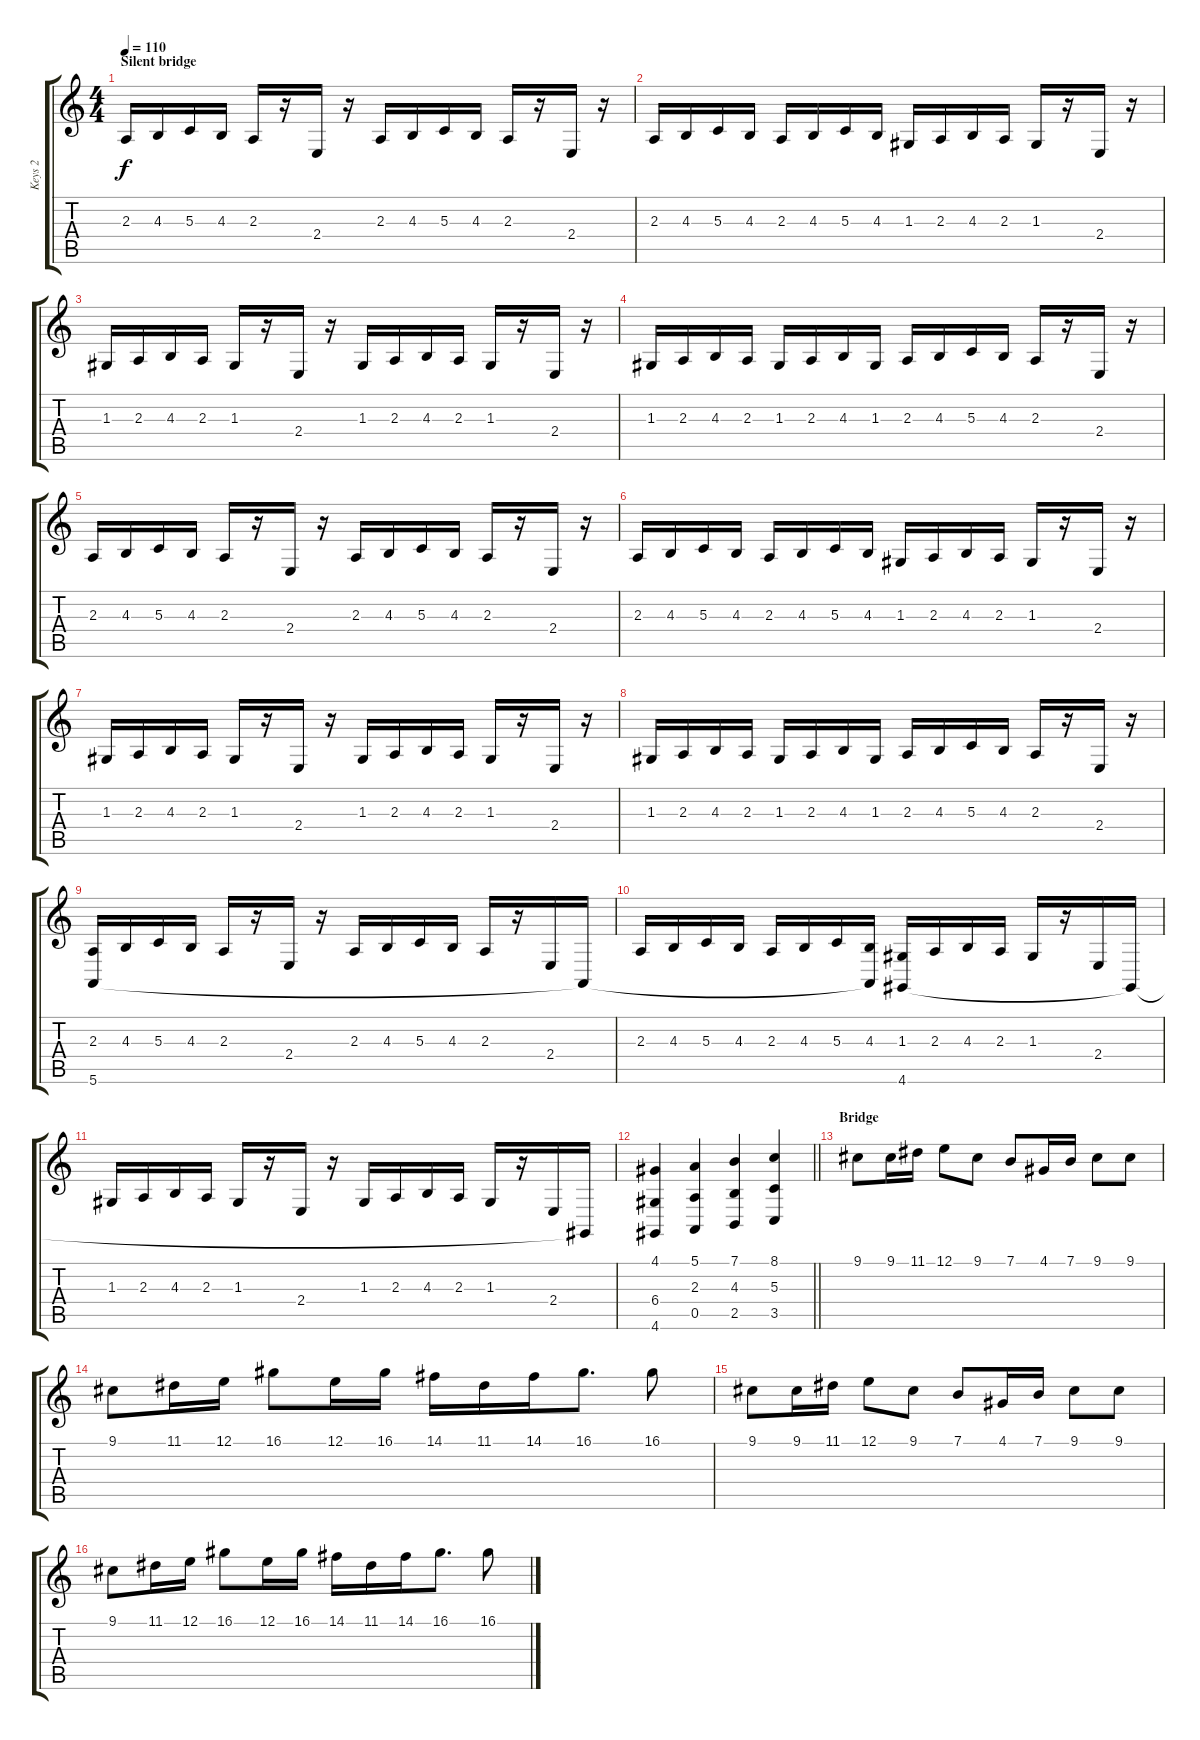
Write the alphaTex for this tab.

\track ("Keys 2" "Keys 2") {instrument stringensemble1}
\staff {score tabs}
\tuning (E4 B3 G3 D3 A2 E2) {hide}
\ts (4 4)
\section ("" "Silent bridge")
\tempo 110
\clef g2
\ks c
2.3.16{dy f} 4.3.16 5.3.16 4.3.16 2.3.16 r.16 2.4.16 r.16 2.3.16 4.3.16 5.3.16 4.3.16 2.3.16 r.16 2.4.16 r.16 |
2.3.16 4.3.16 5.3.16 4.3.16 2.3.16 4.3.16 5.3.16 4.3.16 1.3.16 2.3.16 4.3.16 2.3.16 1.3.16 r.16 2.4.16 r.16 |
1.3.16 2.3.16 4.3.16 2.3.16 1.3.16 r.16 2.4.16 r.16 1.3.16 2.3.16 4.3.16 2.3.16 1.3.16 r.16 2.4.16 r.16 |
1.3.16 2.3.16 4.3.16 2.3.16 1.3.16 2.3.16 4.3.16 1.3.16 2.3.16 4.3.16 5.3.16 4.3.16 2.3.16 r.16 2.4.16 r.16 |
2.3.16 4.3.16 5.3.16 4.3.16 2.3.16 r.16 2.4.16 r.16 2.3.16 4.3.16 5.3.16 4.3.16 2.3.16 r.16 2.4.16 r.16 |
2.3.16 4.3.16 5.3.16 4.3.16 2.3.16 4.3.16 5.3.16 4.3.16 1.3.16 2.3.16 4.3.16 2.3.16 1.3.16 r.16 2.4.16 r.16 |
1.3.16 2.3.16 4.3.16 2.3.16 1.3.16 r.16 2.4.16 r.16 1.3.16 2.3.16 4.3.16 2.3.16 1.3.16 r.16 2.4.16 r.16 |
1.3.16 2.3.16 4.3.16 2.3.16 1.3.16 2.3.16 4.3.16 1.3.16 2.3.16 4.3.16 5.3.16 4.3.16 2.3.16 r.16 2.4.16 r.16 |
(2.3 5.6).16 4.3.16 5.3.16 4.3.16 2.3.16 r.16 2.4.16 r.16 2.3.16 4.3.16 5.3.16 4.3.16 2.3.16 r.16 2.4.16 5.6{t}.16 |
2.3.16 4.3.16 5.3.16 4.3.16 2.3.16 4.3.16 5.3.16 (4.3 5.6{t}).16 (1.3 4.6).16 2.3.16 4.3.16 2.3.16 1.3.16 r.16 2.4.16 4.6{t}.16 |
1.3.16 2.3.16 4.3.16 2.3.16 1.3.16 r.16 2.4.16 r.16 1.3.16 2.3.16 4.3.16 2.3.16 1.3.16 r.16 2.4.16 4.6{t}.16 |
\barLineRight lightlight
(4.1 6.4 4.6).4 (5.1 2.3 0.5).4 (7.1 4.3 2.5).4 (8.1 5.3 3.5).4 |
\section ("" "Bridge")
9.1.8 9.1.16 11.1.16 12.1.8 9.1.8 7.1.8 4.1.16 7.1.16 9.1.8 9.1.8 |
9.1.8 11.1.16 12.1.16 16.1.8 12.1.16 16.1.16 14.1.16 11.1.16 14.1.16 16.1.8{d} 16.1.8 |
9.1.8 9.1.16 11.1.16 12.1.8 9.1.8 7.1.8 4.1.16 7.1.16 9.1.8 9.1.8 |
9.1.8 11.1.16 12.1.16 16.1.8 12.1.16 16.1.16 14.1.16 11.1.16 14.1.16 16.1.8{d} 16.1.8
